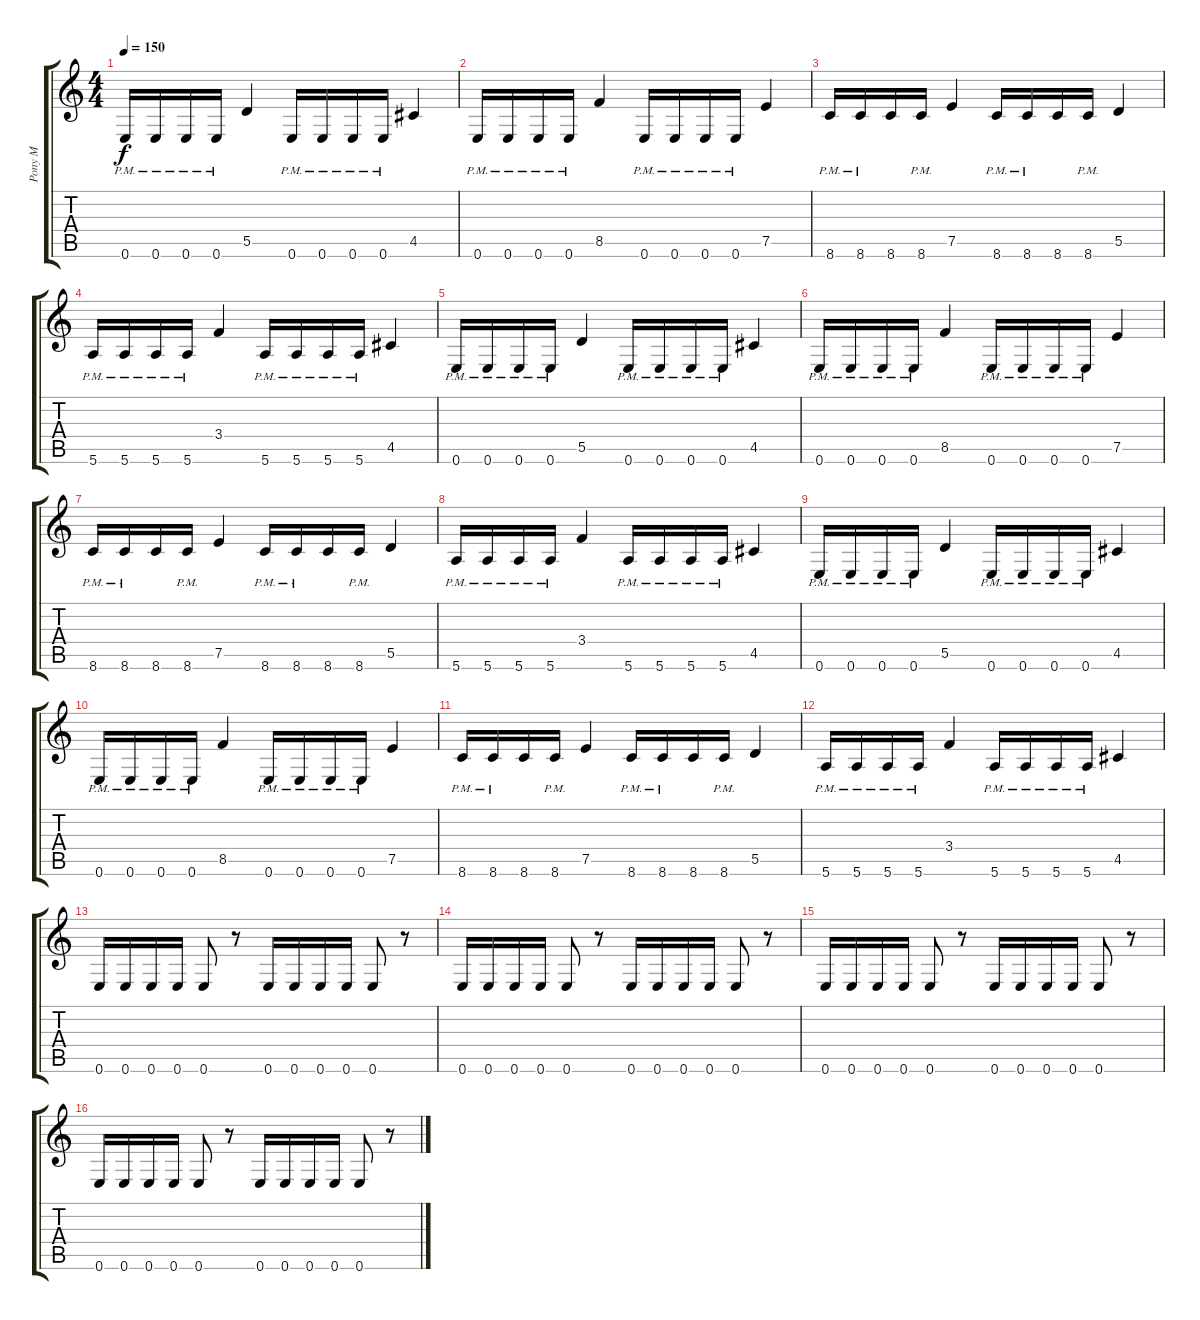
\track ("Pony M" "Pony M") {instrument overdrivenguitar}
\staff {score tabs}
\tuning (E4 B3 G3 D3 A2 E2) {hide}
\ts (4 4)
\tempo 150
\clef g2
\ks c
0.6{pm}.16{dy f} 0.6{pm}.16 0.6{pm}.16 0.6{pm}.16 5.5.4 0.6{pm}.16 0.6{pm}.16 0.6{pm}.16 0.6{pm}.16 4.5.4 |
0.6{pm}.16 0.6{pm}.16 0.6{pm}.16 0.6{pm}.16 8.5.4 0.6{pm}.16 0.6{pm}.16 0.6{pm}.16 0.6{pm}.16 7.5.4 |
8.6{pm}.16 8.6{pm}.16 8.6.16 8.6{pm}.16 7.5.4 8.6{pm}.16 8.6{pm}.16 8.6.16 8.6{pm}.16 5.5.4 |
5.6{pm}.16 5.6{pm}.16 5.6{pm}.16 5.6{pm}.16 3.4.4 5.6{pm}.16 5.6{pm}.16 5.6{pm}.16 5.6{pm}.16 4.5.4 |
0.6{pm}.16 0.6{pm}.16 0.6{pm}.16 0.6{pm}.16 5.5.4 0.6{pm}.16 0.6{pm}.16 0.6{pm}.16 0.6{pm}.16 4.5.4 |
0.6{pm}.16 0.6{pm}.16 0.6{pm}.16 0.6{pm}.16 8.5.4 0.6{pm}.16 0.6{pm}.16 0.6{pm}.16 0.6{pm}.16 7.5.4 |
8.6{pm}.16 8.6{pm}.16 8.6.16 8.6{pm}.16 7.5.4 8.6{pm}.16 8.6{pm}.16 8.6.16 8.6{pm}.16 5.5.4 |
5.6{pm}.16 5.6{pm}.16 5.6{pm}.16 5.6{pm}.16 3.4.4 5.6{pm}.16 5.6{pm}.16 5.6{pm}.16 5.6{pm}.16 4.5.4 |
0.6{pm}.16 0.6{pm}.16 0.6{pm}.16 0.6{pm}.16 5.5.4 0.6{pm}.16 0.6{pm}.16 0.6{pm}.16 0.6{pm}.16 4.5.4 |
0.6{pm}.16 0.6{pm}.16 0.6{pm}.16 0.6{pm}.16 8.5.4 0.6{pm}.16 0.6{pm}.16 0.6{pm}.16 0.6{pm}.16 7.5.4 |
8.6{pm}.16 8.6{pm}.16 8.6.16 8.6{pm}.16 7.5.4 8.6{pm}.16 8.6{pm}.16 8.6.16 8.6{pm}.16 5.5.4 |
5.6{pm}.16 5.6{pm}.16 5.6{pm}.16 5.6{pm}.16 3.4.4 5.6{pm}.16 5.6{pm}.16 5.6{pm}.16 5.6{pm}.16 4.5.4 |
0.6.16 0.6.16 0.6.16 0.6.16 0.6.8 r.8 0.6.16 0.6.16 0.6.16 0.6.16 0.6.8 r.8 |
0.6.16 0.6.16 0.6.16 0.6.16 0.6.8 r.8 0.6.16 0.6.16 0.6.16 0.6.16 0.6.8 r.8 |
0.6.16 0.6.16 0.6.16 0.6.16 0.6.8 r.8 0.6.16 0.6.16 0.6.16 0.6.16 0.6.8 r.8 |
0.6.16 0.6.16 0.6.16 0.6.16 0.6.8 r.8 0.6.16 0.6.16 0.6.16 0.6.16 0.6.8 r.8
